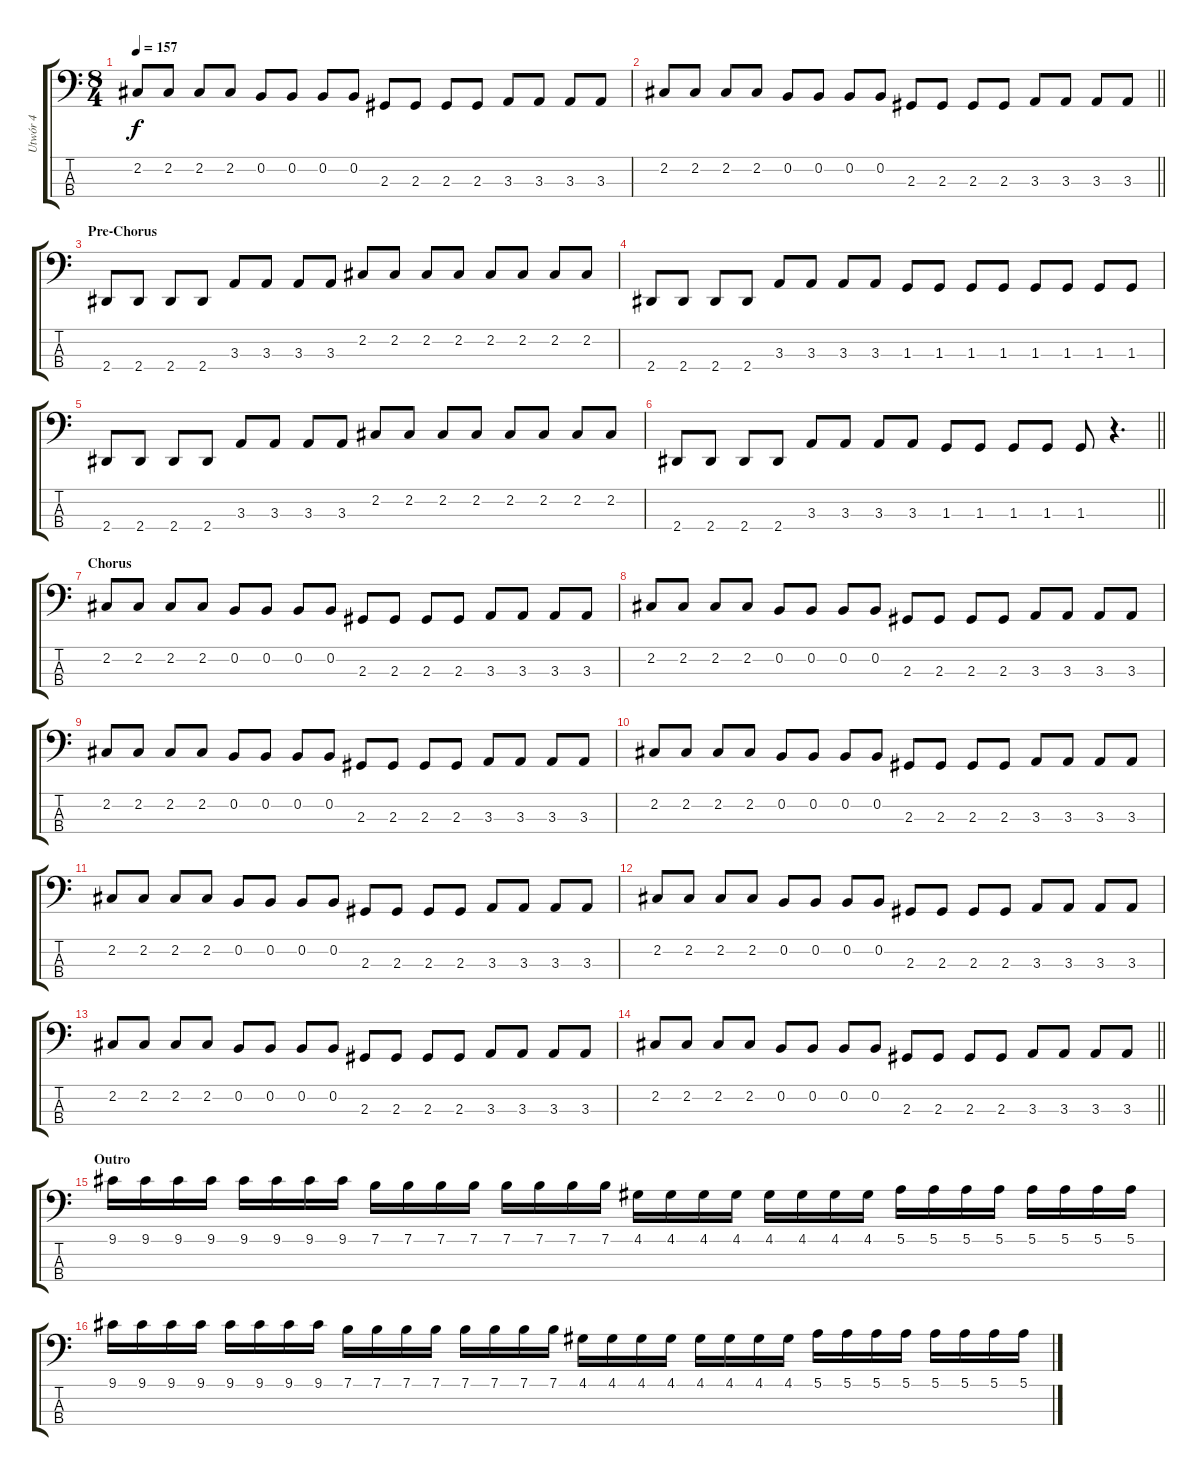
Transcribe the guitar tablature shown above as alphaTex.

\track ("Utwór 4" "Utwór 4") {instrument electricbassfinger}
\staff {score tabs}
\tuning (E2 B1 Gb1 Db1) {hide}
\ts (8 4)
\tempo 157
\clef f4
\ks c
2.2.8{dy f} 2.2.8 2.2.8 2.2.8 0.2.8 0.2.8 0.2.8 0.2.8 2.3.8 2.3.8 2.3.8 2.3.8 3.3.8 3.3.8 3.3.8 3.3.8 |
\barLineRight lightlight
2.2.8 2.2.8 2.2.8 2.2.8 0.2.8 0.2.8 0.2.8 0.2.8 2.3.8 2.3.8 2.3.8 2.3.8 3.3.8 3.3.8 3.3.8 3.3.8 |
\section ("" "Pre-Chorus")
2.4.8 2.4.8 2.4.8 2.4.8 3.3.8 3.3.8 3.3.8 3.3.8 2.2.8 2.2.8 2.2.8 2.2.8 2.2.8 2.2.8 2.2.8 2.2.8 |
2.4.8 2.4.8 2.4.8 2.4.8 3.3.8 3.3.8 3.3.8 3.3.8 1.3.8 1.3.8 1.3.8 1.3.8 1.3.8 1.3.8 1.3.8 1.3.8 |
2.4.8 2.4.8 2.4.8 2.4.8 3.3.8 3.3.8 3.3.8 3.3.8 2.2.8 2.2.8 2.2.8 2.2.8 2.2.8 2.2.8 2.2.8 2.2.8 |
\barLineRight lightlight
2.4.8 2.4.8 2.4.8 2.4.8 3.3.8 3.3.8 3.3.8 3.3.8 1.3.8 1.3.8 1.3.8 1.3.8 1.3.8 r.4{d} |
\section ("" "Chorus")
2.2.8 2.2.8 2.2.8 2.2.8 0.2.8 0.2.8 0.2.8 0.2.8 2.3.8 2.3.8 2.3.8 2.3.8 3.3.8 3.3.8 3.3.8 3.3.8 |
2.2.8 2.2.8 2.2.8 2.2.8 0.2.8 0.2.8 0.2.8 0.2.8 2.3.8 2.3.8 2.3.8 2.3.8 3.3.8 3.3.8 3.3.8 3.3.8 |
2.2.8 2.2.8 2.2.8 2.2.8 0.2.8 0.2.8 0.2.8 0.2.8 2.3.8 2.3.8 2.3.8 2.3.8 3.3.8 3.3.8 3.3.8 3.3.8 |
2.2.8 2.2.8 2.2.8 2.2.8 0.2.8 0.2.8 0.2.8 0.2.8 2.3.8 2.3.8 2.3.8 2.3.8 3.3.8 3.3.8 3.3.8 3.3.8 |
2.2.8 2.2.8 2.2.8 2.2.8 0.2.8 0.2.8 0.2.8 0.2.8 2.3.8 2.3.8 2.3.8 2.3.8 3.3.8 3.3.8 3.3.8 3.3.8 |
2.2.8 2.2.8 2.2.8 2.2.8 0.2.8 0.2.8 0.2.8 0.2.8 2.3.8 2.3.8 2.3.8 2.3.8 3.3.8 3.3.8 3.3.8 3.3.8 |
2.2.8 2.2.8 2.2.8 2.2.8 0.2.8 0.2.8 0.2.8 0.2.8 2.3.8 2.3.8 2.3.8 2.3.8 3.3.8 3.3.8 3.3.8 3.3.8 |
\barLineRight lightlight
2.2.8 2.2.8 2.2.8 2.2.8 0.2.8 0.2.8 0.2.8 0.2.8 2.3.8 2.3.8 2.3.8 2.3.8 3.3.8 3.3.8 3.3.8 3.3.8 |
\section ("" "Outro")
9.1.16 9.1.16 9.1.16 9.1.16 9.1.16 9.1.16 9.1.16 9.1.16 7.1.16 7.1.16 7.1.16 7.1.16 7.1.16 7.1.16 7.1.16 7.1.16 4.1.16 4.1.16 4.1.16 4.1.16 4.1.16 4.1.16 4.1.16 4.1.16 5.1.16 5.1.16 5.1.16 5.1.16 5.1.16 5.1.16 5.1.16 5.1.16 |
9.1.16 9.1.16 9.1.16 9.1.16 9.1.16 9.1.16 9.1.16 9.1.16 7.1.16 7.1.16 7.1.16 7.1.16 7.1.16 7.1.16 7.1.16 7.1.16 4.1.16 4.1.16 4.1.16 4.1.16 4.1.16 4.1.16 4.1.16 4.1.16 5.1.16 5.1.16 5.1.16 5.1.16 5.1.16 5.1.16 5.1.16 5.1.16
